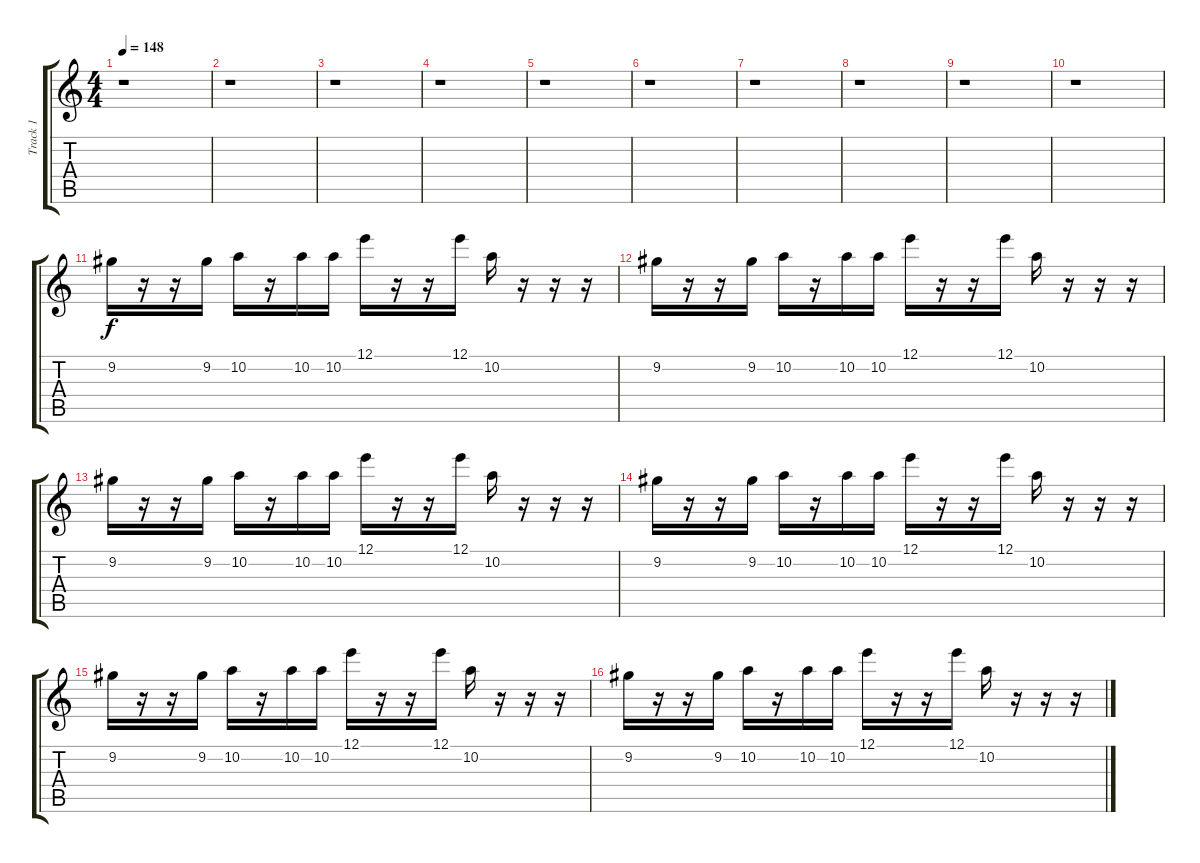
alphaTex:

\track ("Track 1" "Track 1") {instrument electricguitarjazz}
\staff {score tabs}
\tuning (E4 B3 G3 D3 A2 E2) {hide}
\ts (4 4)
\tempo 148
\clef g2
\ks c
r.1{dy f} |
r.1 |
r.1 |
r.1 |
r.1 |
r.1 |
r.1 |
r.1 |
r.1 |
r.1 |
9.2.16 r.16 r.16 9.2.16 10.2.16 r.16 10.2.16 10.2.16 12.1.16 r.16 r.16 12.1.16 10.2.16 r.16 r.16 r.16 |
9.2.16 r.16 r.16 9.2.16 10.2.16 r.16 10.2.16 10.2.16 12.1.16 r.16 r.16 12.1.16 10.2.16 r.16 r.16 r.16 |
9.2.16 r.16 r.16 9.2.16 10.2.16 r.16 10.2.16 10.2.16 12.1.16 r.16 r.16 12.1.16 10.2.16 r.16 r.16 r.16 |
9.2.16 r.16 r.16 9.2.16 10.2.16 r.16 10.2.16 10.2.16 12.1.16 r.16 r.16 12.1.16 10.2.16 r.16 r.16 r.16 |
9.2.16 r.16 r.16 9.2.16 10.2.16 r.16 10.2.16 10.2.16 12.1.16 r.16 r.16 12.1.16 10.2.16 r.16 r.16 r.16 |
9.2.16 r.16 r.16 9.2.16 10.2.16 r.16 10.2.16 10.2.16 12.1.16 r.16 r.16 12.1.16 10.2.16 r.16 r.16 r.16
